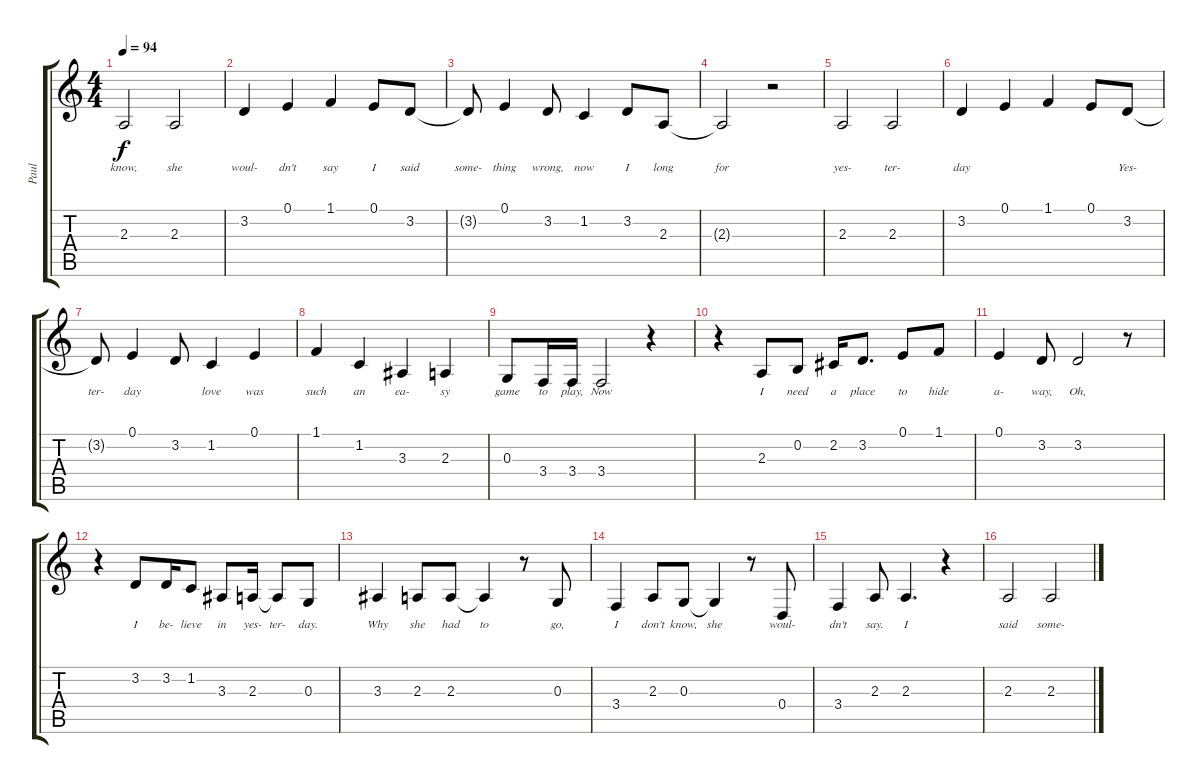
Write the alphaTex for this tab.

\track ("Paul" "Paul") {instrument clarinet}
\staff {score tabs}
\tuning (E4 B3 G3 D3 A2 E2) {hide}
\ts (4 4)
\tempo 94
\clef g2
\ks c
2.3.2{lyrics (0 "know,") lyrics (1 "") lyrics (2 "") lyrics (3 "") lyrics (4 "") dy f} 2.3.2{lyrics (0 "she") lyrics (1 "") lyrics (2 "") lyrics (3 "") lyrics (4 "")} |
3.2.4{lyrics (0 "woul-") lyrics (1 "") lyrics (2 "") lyrics (3 "") lyrics (4 "")} 0.1.4{lyrics (0 "dn't") lyrics (1 "") lyrics (2 "") lyrics (3 "") lyrics (4 "")} 1.1.4{lyrics (0 "say") lyrics (1 "") lyrics (2 "") lyrics (3 "") lyrics (4 "")} 0.1.8{lyrics (0 "I") lyrics (1 "") lyrics (2 "") lyrics (3 "") lyrics (4 "")} 3.2.8{lyrics (0 "said") lyrics (1 "") lyrics (2 "") lyrics (3 "") lyrics (4 "")} |
3.2{t}.8{lyrics (0 "some-") lyrics (1 "") lyrics (2 "") lyrics (3 "") lyrics (4 "")} 0.1.4{lyrics (0 "thing") lyrics (1 "") lyrics (2 "") lyrics (3 "") lyrics (4 "")} 3.2.8{lyrics (0 "wrong,") lyrics (1 "") lyrics (2 "") lyrics (3 "") lyrics (4 "")} 1.2.4{lyrics (0 "now") lyrics (1 "") lyrics (2 "") lyrics (3 "") lyrics (4 "")} 3.2.8{lyrics (0 "I") lyrics (1 "") lyrics (2 "") lyrics (3 "") lyrics (4 "")} 2.3.8{lyrics (0 "long") lyrics (1 "") lyrics (2 "") lyrics (3 "") lyrics (4 "")} |
2.3{t}.2{lyrics (0 "for") lyrics (1 "") lyrics (2 "") lyrics (3 "") lyrics (4 "")} r.2 |
2.3.2{lyrics (0 "yes-") lyrics (1 "") lyrics (2 "") lyrics (3 "") lyrics (4 "")} 2.3.2{lyrics (0 "ter-") lyrics (1 "") lyrics (2 "") lyrics (3 "") lyrics (4 "")} |
3.2.4{lyrics (0 "day") lyrics (1 "") lyrics (2 "") lyrics (3 "") lyrics (4 "")} 0.1.4{lyrics (0 "") lyrics (1 "") lyrics (2 "") lyrics (3 "") lyrics (4 "")} 1.1.4{lyrics (0 "") lyrics (1 "") lyrics (2 "") lyrics (3 "") lyrics (4 "")} 0.1.8{lyrics (0 "") lyrics (1 "") lyrics (2 "") lyrics (3 "") lyrics (4 "")} 3.2.8{lyrics (0 "Yes-") lyrics (1 "") lyrics (2 "") lyrics (3 "") lyrics (4 "")} |
3.2{t}.8{lyrics (0 "ter-") lyrics (1 "") lyrics (2 "") lyrics (3 "") lyrics (4 "")} 0.1.4{lyrics (0 "day") lyrics (1 "") lyrics (2 "") lyrics (3 "") lyrics (4 "")} 3.2.8{lyrics (0 "") lyrics (1 "") lyrics (2 "") lyrics (3 "") lyrics (4 "")} 1.2.4{lyrics (0 "love") lyrics (1 "") lyrics (2 "") lyrics (3 "") lyrics (4 "")} 0.1.4{lyrics (0 "was") lyrics (1 "") lyrics (2 "") lyrics (3 "") lyrics (4 "")} |
1.1.4{lyrics (0 "such") lyrics (1 "") lyrics (2 "") lyrics (3 "") lyrics (4 "")} 1.2.4{lyrics (0 "an") lyrics (1 "") lyrics (2 "") lyrics (3 "") lyrics (4 "")} 3.3.4{lyrics (0 "ea-") lyrics (1 "") lyrics (2 "") lyrics (3 "") lyrics (4 "")} 2.3.4{lyrics (0 "sy") lyrics (1 "") lyrics (2 "") lyrics (3 "") lyrics (4 "")} |
0.3.8{lyrics (0 "game") lyrics (1 "") lyrics (2 "") lyrics (3 "") lyrics (4 "")} 3.4.16{lyrics (0 "to") lyrics (1 "") lyrics (2 "") lyrics (3 "") lyrics (4 "")} 3.4.16{lyrics (0 "play,") lyrics (1 "") lyrics (2 "") lyrics (3 "") lyrics (4 "")} 3.4.2{lyrics (0 "Now") lyrics (1 "") lyrics (2 "") lyrics (3 "") lyrics (4 "")} r.4 |
r.4 2.3.8{lyrics (0 "I") lyrics (1 "") lyrics (2 "") lyrics (3 "") lyrics (4 "")} 0.2.8{lyrics (0 "need") lyrics (1 "") lyrics (2 "") lyrics (3 "") lyrics (4 "")} 2.2.16{lyrics (0 "a") lyrics (1 "") lyrics (2 "") lyrics (3 "") lyrics (4 "")} 3.2.8{d lyrics (0 "place") lyrics (1 "") lyrics (2 "") lyrics (3 "") lyrics (4 "")} 0.1.8{lyrics (0 "to") lyrics (1 "") lyrics (2 "") lyrics (3 "") lyrics (4 "")} 1.1.8{lyrics (0 "hide") lyrics (1 "") lyrics (2 "") lyrics (3 "") lyrics (4 "")} |
0.1.4{lyrics (0 "a-") lyrics (1 "") lyrics (2 "") lyrics (3 "") lyrics (4 "")} 3.2.8{lyrics (0 "way,") lyrics (1 "") lyrics (2 "") lyrics (3 "") lyrics (4 "")} 3.2.2{lyrics (0 "Oh,") lyrics (1 "") lyrics (2 "") lyrics (3 "") lyrics (4 "")} r.8 |
r.4 3.2.8{lyrics (0 "I") lyrics (1 "") lyrics (2 "") lyrics (3 "") lyrics (4 "")} 3.2.16{lyrics (0 "be-") lyrics (1 "") lyrics (2 "") lyrics (3 "") lyrics (4 "")} 1.2.8{lyrics (0 "lieve") lyrics (1 "") lyrics (2 "") lyrics (3 "") lyrics (4 "")} 3.3.8{lyrics (0 "in") lyrics (1 "") lyrics (2 "") lyrics (3 "") lyrics (4 "")} 2.3.16{lyrics (0 "yes-") lyrics (1 "") lyrics (2 "") lyrics (3 "") lyrics (4 "")} 2.3{t}.8{lyrics (0 "ter-") lyrics (1 "") lyrics (2 "") lyrics (3 "") lyrics (4 "")} 0.3.8{lyrics (0 "day.") lyrics (1 "") lyrics (2 "") lyrics (3 "") lyrics (4 "")} |
3.3.4{lyrics (0 "Why") lyrics (1 "") lyrics (2 "") lyrics (3 "") lyrics (4 "")} 2.3.8{lyrics (0 "she") lyrics (1 "") lyrics (2 "") lyrics (3 "") lyrics (4 "")} 2.3.8{lyrics (0 "had") lyrics (1 "") lyrics (2 "") lyrics (3 "") lyrics (4 "")} 2.3{t}.4{lyrics (0 "to") lyrics (1 "") lyrics (2 "") lyrics (3 "") lyrics (4 "")} r.8 0.3.8{lyrics (0 "go,") lyrics (1 "") lyrics (2 "") lyrics (3 "") lyrics (4 "")} |
3.4.4{lyrics (0 "I") lyrics (1 "") lyrics (2 "") lyrics (3 "") lyrics (4 "")} 2.3.8{lyrics (0 "don't") lyrics (1 "") lyrics (2 "") lyrics (3 "") lyrics (4 "")} 0.3.8{lyrics (0 "know,") lyrics (1 "") lyrics (2 "") lyrics (3 "") lyrics (4 "")} 0.3{t}.4{lyrics (0 "she") lyrics (1 "") lyrics (2 "") lyrics (3 "") lyrics (4 "")} r.8 0.4.8{lyrics (0 "woul-") lyrics (1 "") lyrics (2 "") lyrics (3 "") lyrics (4 "")} |
3.4.4{lyrics (0 "dn't") lyrics (1 "") lyrics (2 "") lyrics (3 "") lyrics (4 "")} 2.3.8{lyrics (0 "say.") lyrics (1 "") lyrics (2 "") lyrics (3 "") lyrics (4 "")} 2.3.4{d lyrics (0 "I") lyrics (1 "") lyrics (2 "") lyrics (3 "") lyrics (4 "")} r.4 |
2.3.2{lyrics (0 "said") lyrics (1 "") lyrics (2 "") lyrics (3 "") lyrics (4 "")} 2.3.2{lyrics (0 "some-") lyrics (1 "") lyrics (2 "") lyrics (3 "") lyrics (4 "")}
